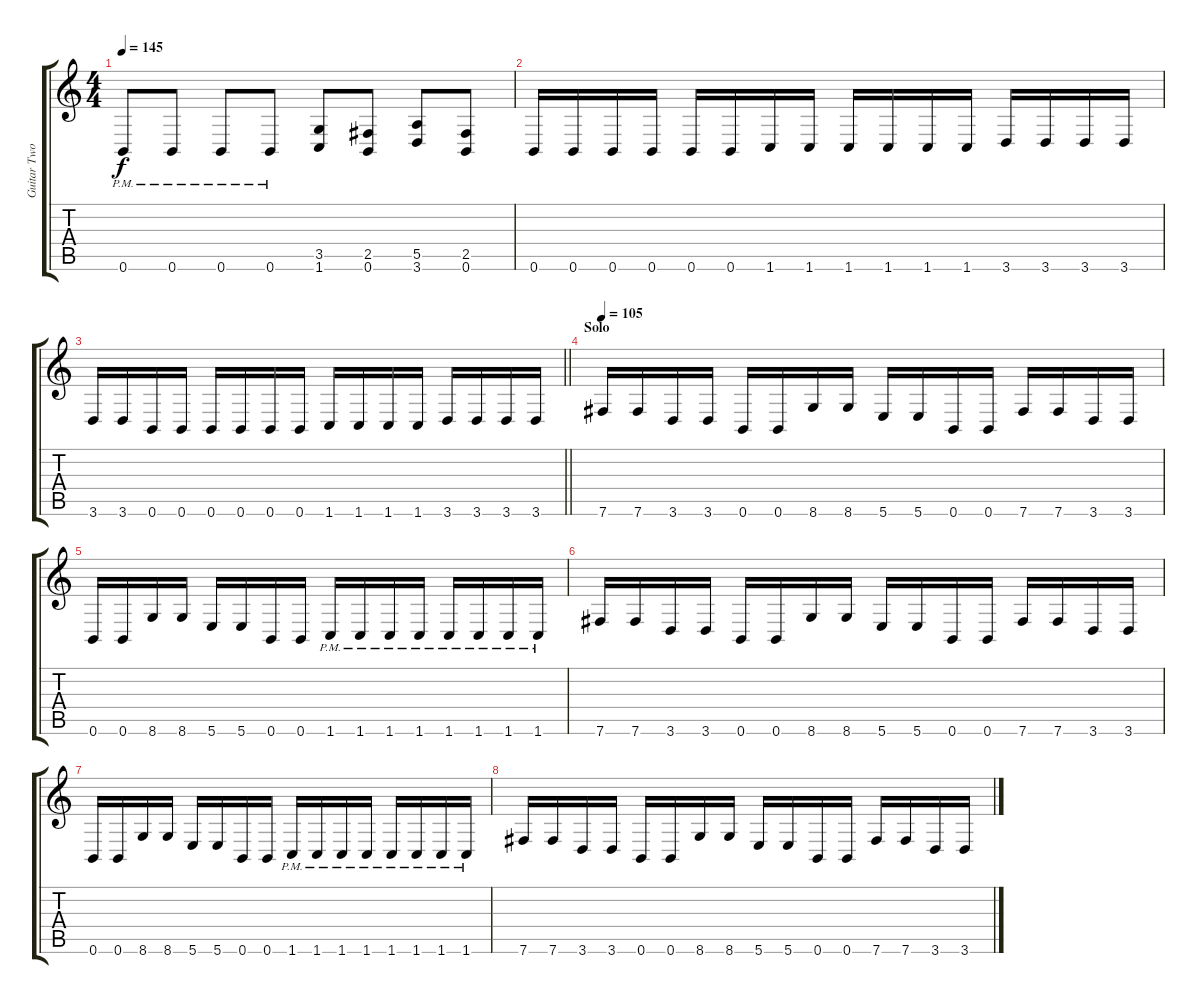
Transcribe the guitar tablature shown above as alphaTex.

\track ("Guitar Two" "Guitar Two") {instrument distortionguitar}
\staff {score tabs}
\tuning (B3 Gb3 D3 A2 E2 B1) {hide}
\ts (4 4)
\tempo 145
\clef g2
\ks c
0.6{pm}.8{dy f} 0.6{pm}.8 0.6{pm}.8 0.6{pm}.8 (3.5 1.6).8 (2.5 0.6).8 (5.5 3.6).8 (2.5 0.6).8 |
0.6.16 0.6.16 0.6.16 0.6.16 0.6.16 0.6.16 1.6.16 1.6.16 1.6.16 1.6.16 1.6.16 1.6.16 3.6.16 3.6.16 3.6.16 3.6.16 |
\barLineRight lightlight
3.6.16 3.6.16 0.6.16 0.6.16 0.6.16 0.6.16 0.6.16 0.6.16 1.6.16 1.6.16 1.6.16 1.6.16 3.6.16 3.6.16 3.6.16 3.6.16 |
\section ("" "Solo")
\tempo 100
\tempo 105
7.6.16 7.6.16 3.6.16 3.6.16 0.6.16 0.6.16 8.6.16 8.6.16 5.6.16 5.6.16 0.6.16 0.6.16 7.6.16 7.6.16 3.6.16 3.6.16 |
0.6.16 0.6.16 8.6.16 8.6.16 5.6.16 5.6.16 0.6.16 0.6.16 1.6{pm}.16 1.6{pm}.16 1.6{pm}.16 1.6{pm}.16 1.6{pm}.16 1.6{pm}.16 1.6{pm}.16 1.6{pm}.16 |
7.6.16 7.6.16 3.6.16 3.6.16 0.6.16 0.6.16 8.6.16 8.6.16 5.6.16 5.6.16 0.6.16 0.6.16 7.6.16 7.6.16 3.6.16 3.6.16 |
0.6.16 0.6.16 8.6.16 8.6.16 5.6.16 5.6.16 0.6.16 0.6.16 1.6{pm}.16 1.6{pm}.16 1.6{pm}.16 1.6{pm}.16 1.6{pm}.16 1.6{pm}.16 1.6{pm}.16 1.6{pm}.16 |
7.6.16 7.6.16 3.6.16 3.6.16 0.6.16 0.6.16 8.6.16 8.6.16 5.6.16 5.6.16 0.6.16 0.6.16 7.6.16 7.6.16 3.6.16 3.6.16
